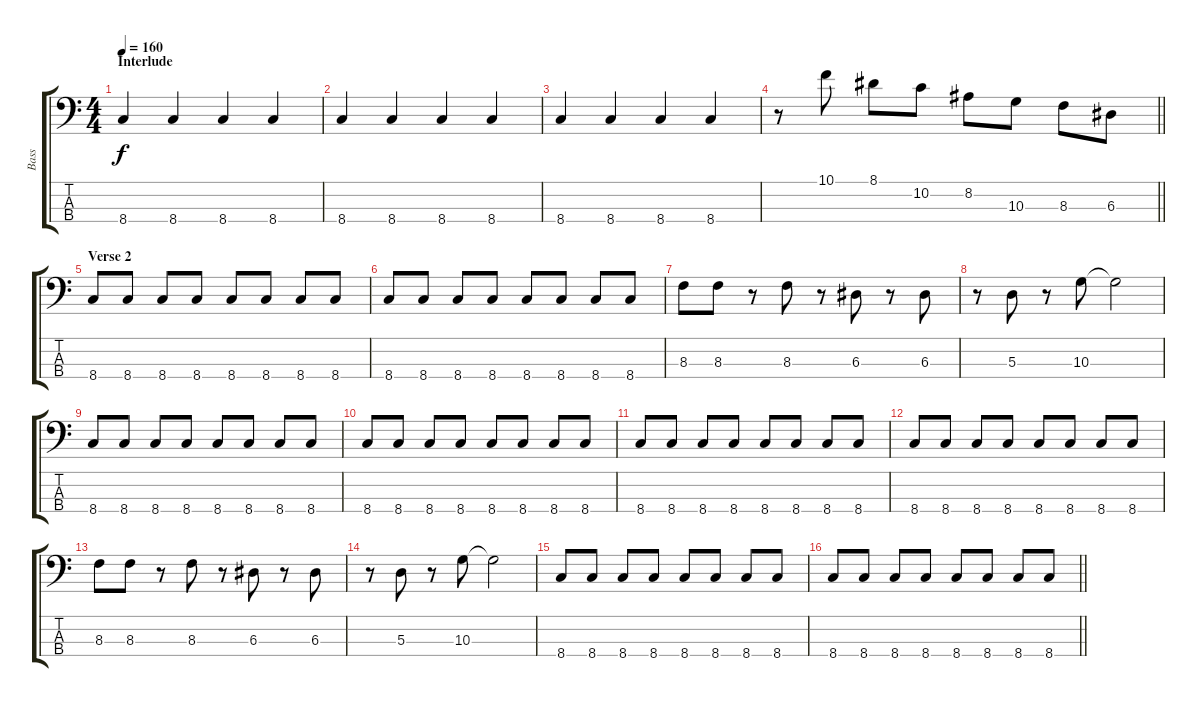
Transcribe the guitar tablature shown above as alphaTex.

\track ("Bass" "Bass") {instrument electricbassfinger}
\staff {score tabs}
\tuning (G2 D2 A1 E1) {hide}
\ts (4 4)
\section ("" "Interlude")
\tempo 160
\clef f4
\ks c
8.4.4{dy f} 8.4.4 8.4.4 8.4.4 |
8.4.4 8.4.4 8.4.4 8.4.4 |
8.4.4 8.4.4 8.4.4 8.4.4 |
\barLineRight lightlight
r.8 10.1.8 8.1.8 10.2.8 8.2.8 10.3.8 8.3.8 6.3.8 |
\section ("" "Verse 2")
8.4.8 8.4.8 8.4.8 8.4.8 8.4.8 8.4.8 8.4.8 8.4.8 |
8.4.8 8.4.8 8.4.8 8.4.8 8.4.8 8.4.8 8.4.8 8.4.8 |
8.3.8 8.3.8 r.8 8.3.8 r.8 6.3.8 r.8 6.3.8 |
r.8 5.3.8 r.8 10.3.8 10.3{t}.2 |
8.4.8 8.4.8 8.4.8 8.4.8 8.4.8 8.4.8 8.4.8 8.4.8 |
8.4.8 8.4.8 8.4.8 8.4.8 8.4.8 8.4.8 8.4.8 8.4.8 |
8.4.8 8.4.8 8.4.8 8.4.8 8.4.8 8.4.8 8.4.8 8.4.8 |
8.4.8 8.4.8 8.4.8 8.4.8 8.4.8 8.4.8 8.4.8 8.4.8 |
8.3.8 8.3.8 r.8 8.3.8 r.8 6.3.8 r.8 6.3.8 |
r.8 5.3.8 r.8 10.3.8 10.3{t}.2 |
8.4.8 8.4.8 8.4.8 8.4.8 8.4.8 8.4.8 8.4.8 8.4.8 |
\barLineRight lightlight
8.4.8 8.4.8 8.4.8 8.4.8 8.4.8 8.4.8 8.4.8 8.4.8
